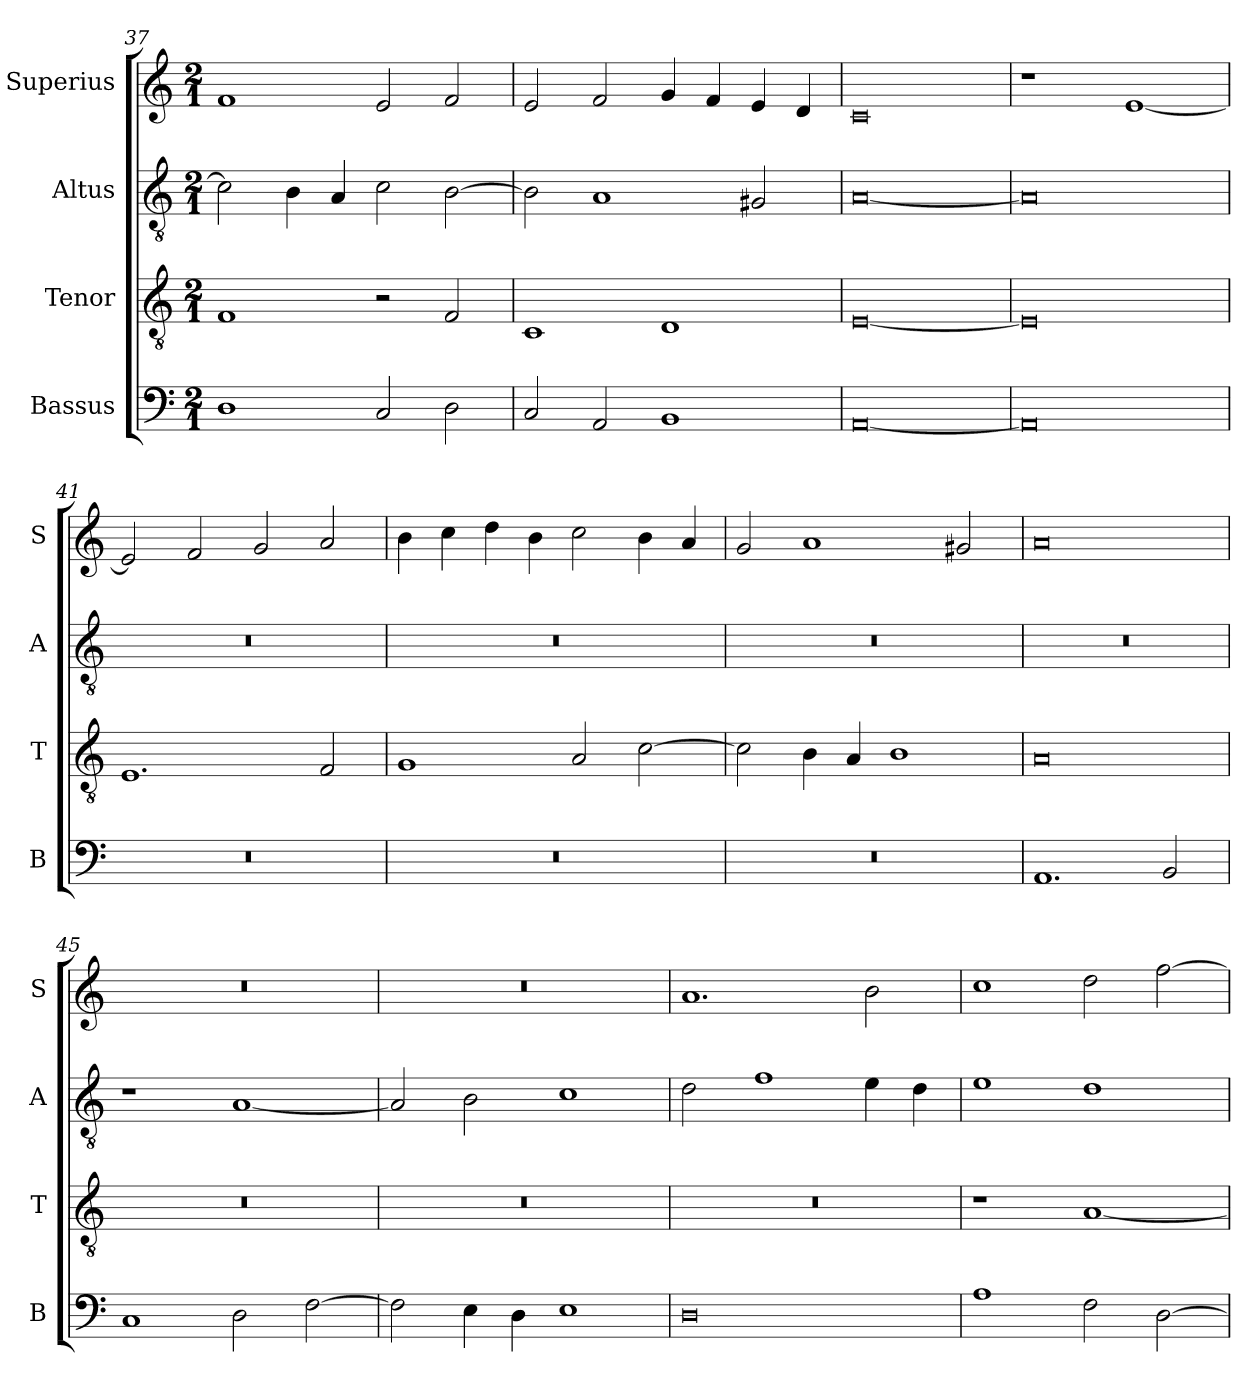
**kern	**kern	**kern	**kern
*part4	*part3	*part2	*part1
*staff4	*staff3	*staff2	*staff1
*I"Bassus	*I"Tenor	*I"Altus	*I"Superius
*I'B	*I'T	*I'A	*I'S
*clefF4	*clefGv2	*clefGv2	*clefG2
*k[]	*k[]	*k[]	*k[]
*M2/1	*M2/1	*M2/1	*M2/1
=37	=37	=37	=37
1D	1F	2c\]	1f
.	.	4B\	.
.	.	4A/	.
2C/	2r	2c\	2e/
2D\	2F/	[2B\	2f/
=38	=38	=38	=38
2C/	1C	2B\]	2e/
2AA/	.	1A	2f/
1BB	1D	.	4g/
.	.	.	4f/
.	.	2G#X/	4e/
.	.	.	4d/
=39	=39	=39	=39
[0AA	[0E	[0A	0c
=40	=40	=40	=40
0AA]	0E]	0A]	1r
.	.	.	[1e
=41	=41	=41	=41
0r	1.E	0r	2e/]
.	.	.	2f/
.	.	.	2g/
.	2F/	.	2a/
=42	=42	=42	=42
0r	1G	0r	4b\
.	.	.	4cc\
.	.	.	4dd\
.	.	.	4b\
.	2A/	.	2cc\
.	[2c\	.	4b\
.	.	.	4a/
=43	=43	=43	=43
0r	2c\]	0r	2g/
.	4B\	.	1a
.	4A/	.	.
.	1B	.	.
.	.	.	2g#X/
=44	=44	=44	=44
1.AA	0A	0r	0a
2BB/	.	.	.
=45	=45	=45	=45
1C	0r	1r	0r
2D\	.	[1A	.
[2F\	.	.	.
=46	=46	=46	=46
2F\]	0r	2A/]	0r
4E\	.	2B\	.
4D\	.	.	.
1E	.	1c	.
=47	=47	=47	=47
0D	0r	2d\	1.a
.	.	1f	.
.	.	4e\	2b\
.	.	4d\	.
=48	=48	=48	=48
1A	1r	1e	1cc
2F\	[1A	1d	2dd\
[2D\	.	.	[2ff\
=	=	=	=
*-	*-	*-	*-
